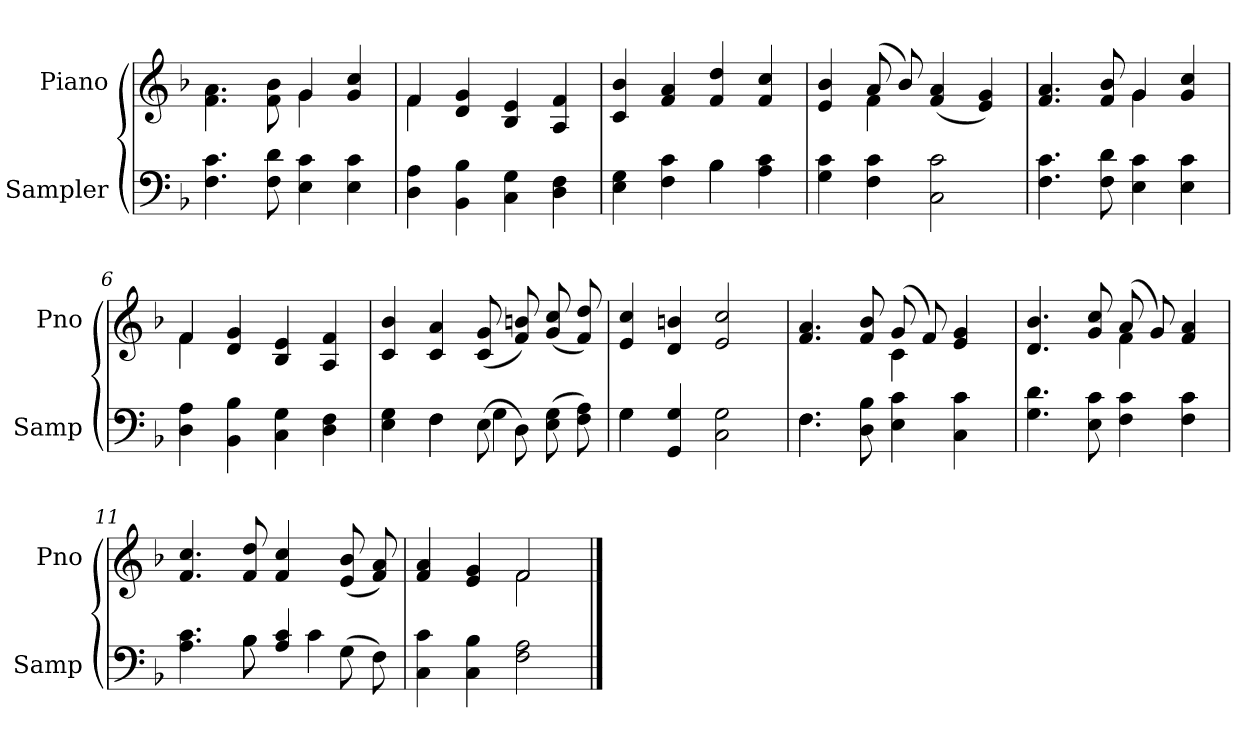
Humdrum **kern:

**kern	**kern
*part2	*part1
*staff2	*staff1
*I"Sampler	*I"Piano
*I'Samp	*I'Pno
*clefF4	*clefG2
*k[b-]	*k[b-]
*F:	*F:
=1	=1
*	*^
4.F 4.c	4.f\ 4.a\	2ryy
8F 8d	8f\ 8b-\	.
4E 4c	4g/	4g
4E 4c	4g 4cc	4ryy
=2	=2	=2
4D 4A	4f/	4f
4BB- 4B-	4d 4g	2.ryy
4C 4G	4B- 4e	.
4D 4F	4A 4f	.
*	*v	*v
=3	=3
*^	*
4E 4G	2ryy	4c 4b-
4F 4c	.	4f 4a
4B-\	4B-	4f 4dd
4A 4c	4ryy	4f 4cc
*v	*v	*
=4	=4
*	*^
4G 4c	4e 4b-	4ryy
4F 4c	(8a/	4f
.	8b-/)	.
2C 2c	(4f 4a	2ryy
.	4e 4g)	.
=5	=5	=5
4.F 4.c	4.f 4.a	2ryy
8F 8d	8f 8b-	.
4E 4c	4g/	4g
4E 4c	4g 4cc	4ryy
=6	=6	=6
4D 4A	4f/	4f
4BB- 4B-	4d 4g	2.ryy
4C 4G	4B- 4e	.
4D 4F	4A 4f	.
*	*v	*v
=7	=7
*^	*
4E 4G	4ryy	4c 4b-
4F\	4F	4c 4a
(8E\	4G	(8c/ 8g/
8D\)	.	8f/ 8bn/)
(8E\ 8G\	4ryy	(8g/ 8cc/
8F\ 8A\)	.	8f/ 8dd/)
=8	=8	=8
4G\	4G	4e 4cc
4GG 4G	2.ryy	4d 4bn
2C 2G	.	2e 2cc
=9	=9	=9
*	*	*^
4.F\	4.F	4.f 4.a	2ryy
8D 8B-	2ryy	8f 8b-	.
4E 4c	.	(8g/	4c
.	.	8f/)	.
4C 4c	.	4e 4g	4ryy
.	8ryy	.	.
*v	*v	*	*
=10	=10	=10
4.G 4.d	4.d 4.b-	2ryy
8E 8c	8g 8cc	.
4F 4c	(8a/	4f
.	8g/)	.
4F 4c	4f 4a	4ryy
*	*v	*v
=11	=11
*^	*
4.A 4.c	4.ryy	4.f 4.cc
8B-\	8B-	8f 8dd
4A 4c	8ryy	4f 4cc
.	4c	.
(8G\	.	(8e/ 8b-/
8F\)	8ryy	8f/ 8a/)
*v	*v	*
=12	=12
*	*^
4C 4c	4f 4a	2ryy
4C 4B-	4e 4g	.
2F 2A	2f/	2f
*	*v	*v
==	==
*-	*-
